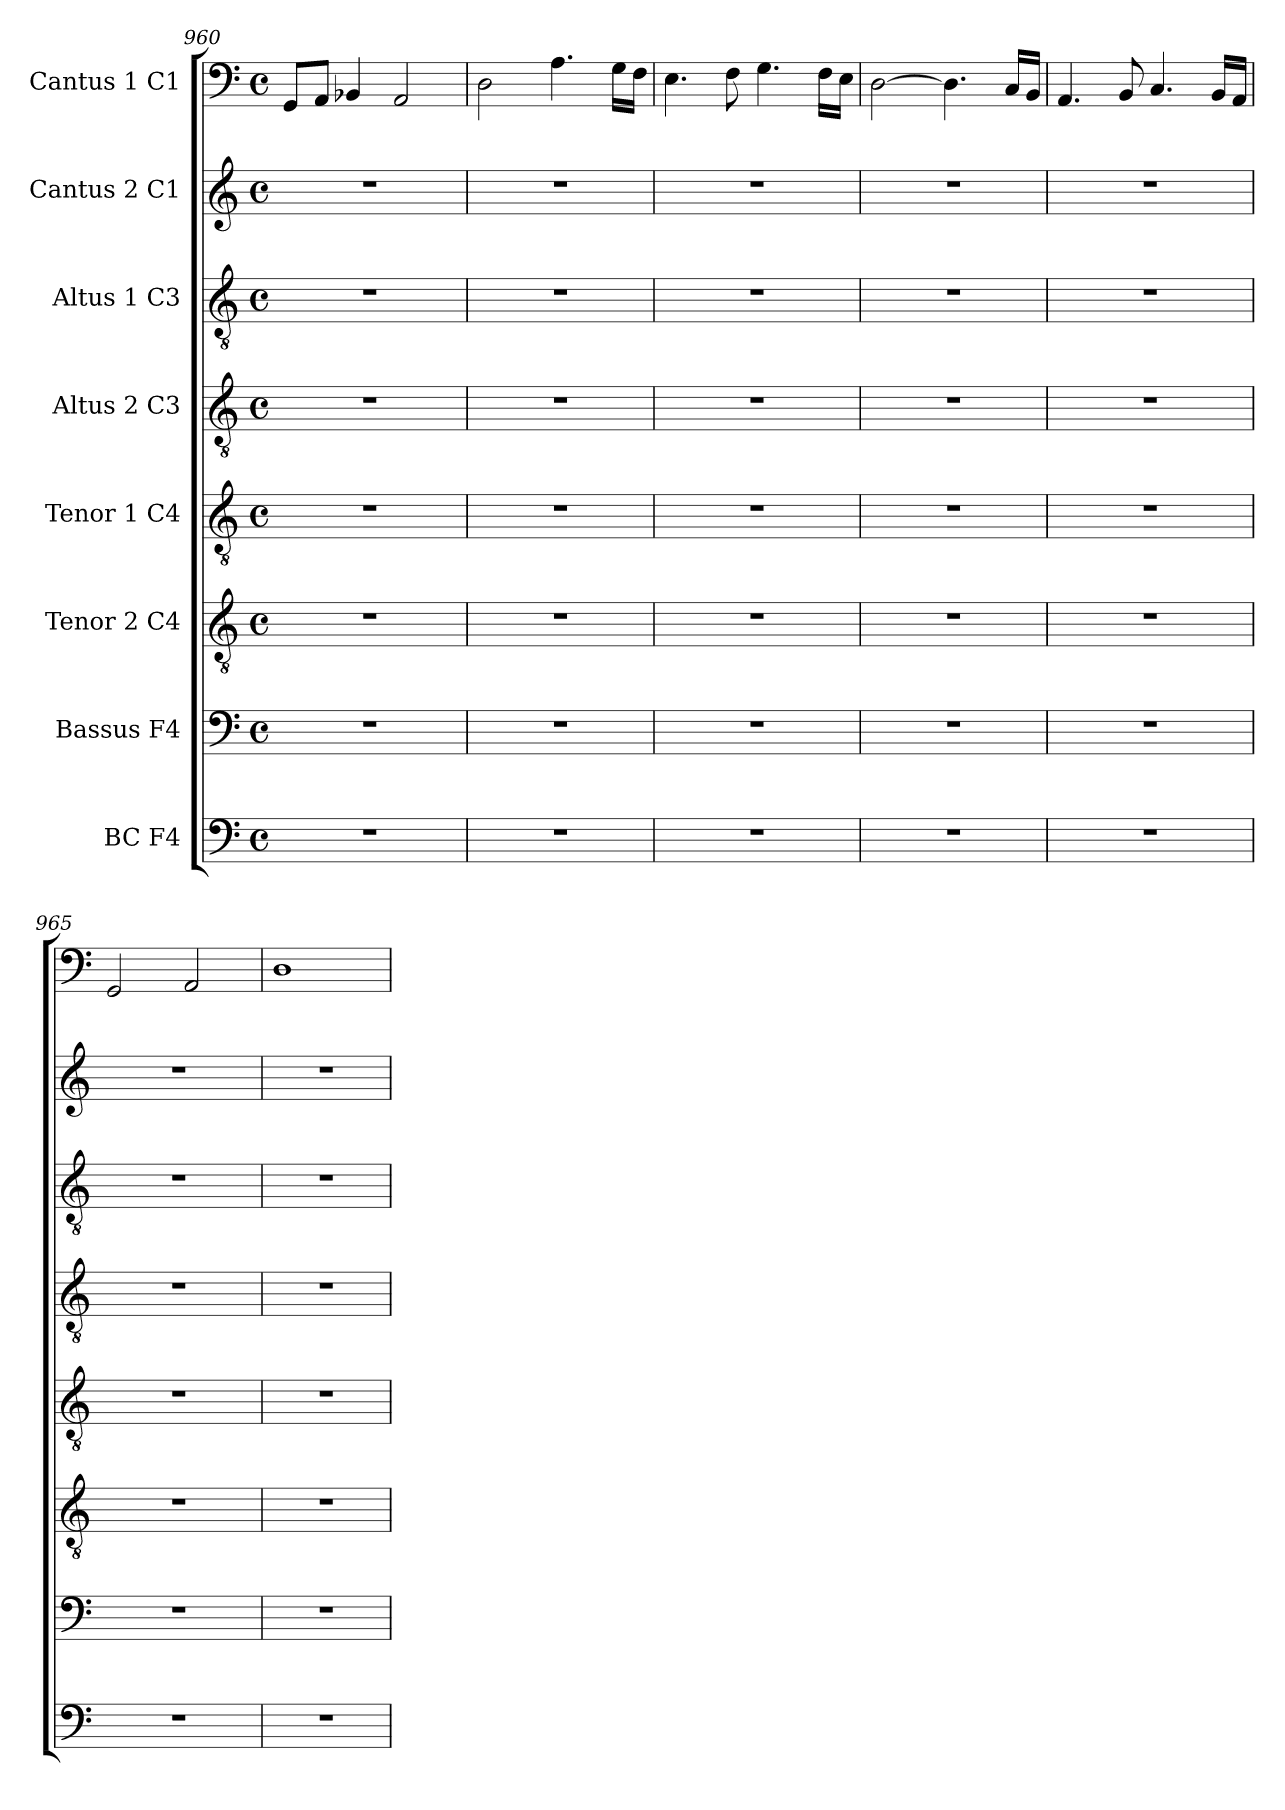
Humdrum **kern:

**kern	**kern	**kern	**kern	**kern	**kern	**kern	**kern	**text
*part8	*part7	*part6	*part5	*part4	*part3	*part2	*part1	*part1
*staff8	*staff7	*staff6	*staff5	*staff4	*staff3	*staff2	*staff1	*staff1
*I"BC  F4	*I"Bassus  F4	*I"Tenor 2  C4	*I"Tenor 1  C4	*I"Altus 2  C3	*I"Altus 1  C3	*I"Cantus 2  C1	*I"Cantus 1  C1	*
!!LO:LB:g=z
*clefF4	*clefF4	*clefGv2	*clefGv2	*clefGv2	*clefGv2	*clefG2	*clefF4	*
*k[]	*k[]	*k[]	*k[]	*k[]	*k[]	*k[]	*k[]	*
*C:	*C:	*C:	*C:	*C:	*C:	*C:	*C:	*
*M4/4	*M4/4	*M4/4	*M4/4	*M4/4	*M4/4	*M4/4	*M4/4	*
*met(c)	*met(c)	*met(c)	*met(c)	*met(c)	*met(c)	*met(c)	*met(c)	*
=960	=960	=960	=960	=960	=960	=960	=960	=960
!	!	!	!	!	!	!	!	!LO:LY:b:cj
1r	1r	1r	1r	1r	1r	1r	8GG/L	.
!	!	!	!	!	!	!	!	!LO:LY:b:cj
.	.	.	.	.	.	.	8AA/J	.
!	!	!	!	!	!	!	!	!LO:LY:b:cj
.	.	.	.	.	.	.	4BB-X/	.
!	!	!	!	!	!	!	!	!LO:LY:b:cj
.	.	.	.	.	.	.	2AA/	.
=961	=961	=961	=961	=961	=961	=961	=961	=961
!	!	!	!	!	!	!	!	!LO:LY:b:cj
1r	1r	1r	1r	1r	1r	1r	2D\	.
!	!	!	!	!	!	!	!	!LO:LY:b:cj
.	.	.	.	.	.	.	4.A\	.
!	!	!	!	!	!	!	!	!LO:LY:b:cj
.	.	.	.	.	.	.	16G\L	.
!	!	!	!	!	!	!	!	!LO:LY:b:cj
.	.	.	.	.	.	.	16F\J	.
=962	=962	=962	=962	=962	=962	=962	=962	=962
!	!	!	!	!	!	!	!	!LO:LY:b:cj
1r	1r	1r	1r	1r	1r	1r	4.E\	.
!	!	!	!	!	!	!	!	!LO:LY:b:cj
.	.	.	.	.	.	.	8F\	.
!	!	!	!	!	!	!	!	!LO:LY:b:cj
.	.	.	.	.	.	.	4.G\	.
!	!	!	!	!	!	!	!	!LO:LY:b:cj
.	.	.	.	.	.	.	16F\L	.
!	!	!	!	!	!	!	!	!LO:LY:b:cj
.	.	.	.	.	.	.	16E\J	.
=963	=963	=963	=963	=963	=963	=963	=963	=963
!	!	!	!	!	!	!	!	!LO:LY:b:cj
1r	1r	1r	1r	1r	1r	1r	[>2D\	.
!	!	!	!	!	!	!	!	!LO:LY:b:cj
.	.	.	.	.	.	.	4.D\]	.
!	!	!	!	!	!	!	!	!LO:LY:b:cj
.	.	.	.	.	.	.	16C/L	.
!	!	!	!	!	!	!	!	!LO:LY:b:cj
.	.	.	.	.	.	.	16BB/J	.
=964	=964	=964	=964	=964	=964	=964	=964	=964
!	!	!	!	!	!	!	!	!LO:LY:b:cj
1r	1r	1r	1r	1r	1r	1r	4.AA/	.
!	!	!	!	!	!	!	!	!LO:LY:b:cj
.	.	.	.	.	.	.	8BB/	.
!	!	!	!	!	!	!	!	!LO:LY:b:cj
.	.	.	.	.	.	.	4.C/	.
!	!	!	!	!	!	!	!	!LO:LY:b:cj
.	.	.	.	.	.	.	16BB/L	.
!	!	!	!	!	!	!	!	!LO:LY:b:cj
.	.	.	.	.	.	.	16AA/J	.
=965	=965	=965	=965	=965	=965	=965	=965	=965
!	!	!	!	!	!	!	!	!LO:LY:b:cj
1r	1r	1r	1r	1r	1r	1r	2GG/	.
!	!	!	!	!	!	!	!	!LO:LY:b:cj
.	.	.	.	.	.	.	2AA/	.
=966	=966	=966	=966	=966	=966	=966	=966	=966
!	!	!	!	!	!	!	!	!LO:LY:b:cj
1r	1r	1r	1r	1r	1r	1r	1D	.
=	=	=	=	=	=	=	=	=
*-	*-	*-	*-	*-	*-	*-	*-	*-
